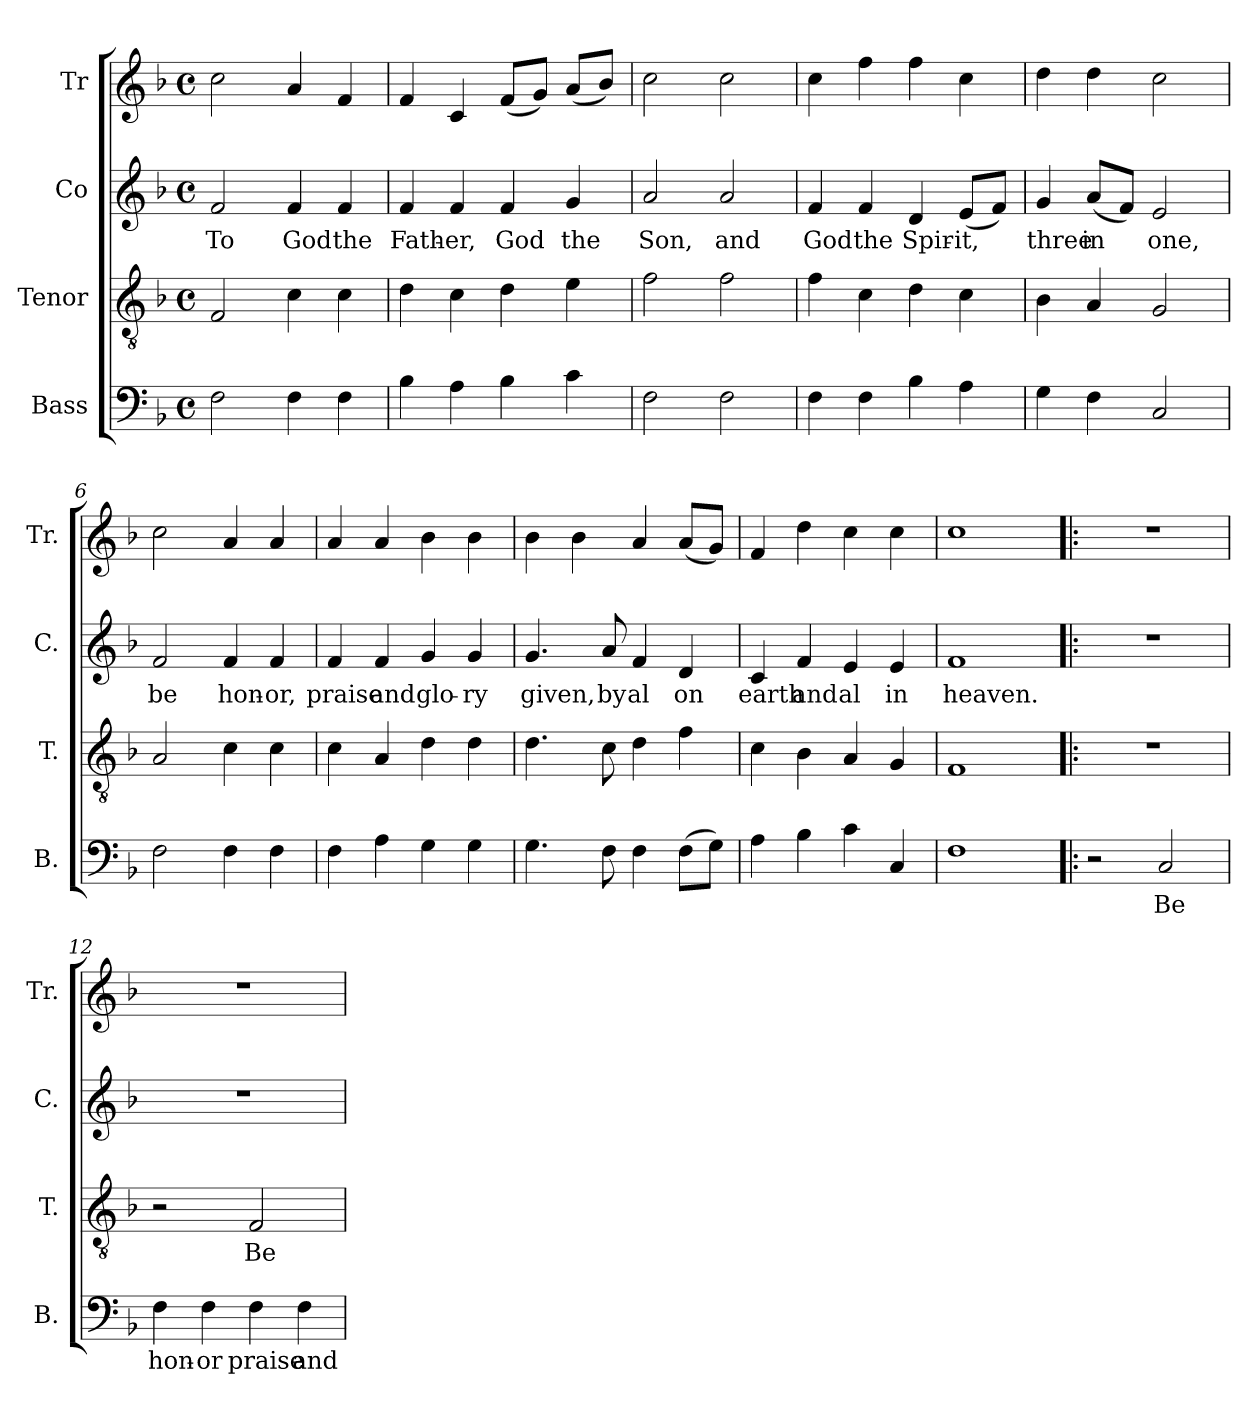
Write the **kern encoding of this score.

**kern	**text	**kern	**text	**kern	**text	**kern	**text
*part4	*part4	*part3	*part3	*part2	*part2	*part1	*part1
*staff4	*staff4	*staff3	*staff3	*staff2	*staff2	*staff1	*staff1
*I"Bass	*	*I"Tenor	*	*I"Co	*	*I"Tr	*
*I'B.	*	*I'T.	*	*I'C.	*	*I'Tr.	*
!!LO:PB:g=z
*stria5	*	*stria5	*	*stria5	*	*stria5	*
*clefF4	*	*clefGv2	*	*clefG2	*	*clefG2	*
*k[b-]	*	*k[b-]	*	*k[b-]	*	*k[b-]	*
*F:	*	*F:	*	*F:	*	*F:	*
*M4/4	*	*M4/4	*	*M4/4	*	*M4/4	*
*met(c)	*	*met(c)	*	*met(c)	*	*met(c)	*
=1	=1	=1	=1	=1	=1	=1	=1
!	!LO:LY:b:cj	!	!LO:LY:b:cj	!	!LO:LY:b:cj	!	!LO:LY:b:cj
2F\	.	2F/	.	2f/	To	2cc\	.
!	!LO:LY:b:cj	!	!LO:LY:b:cj	!	!LO:LY:b:cj	!	!LO:LY:b:cj
4F\	.	4c\	.	4f/	God	4a/	.
!	!LO:LY:b:cj	!	!LO:LY:b:cj	!	!LO:LY:b:cj	!	!LO:LY:b:cj
4F\	.	4c\	.	4f/	the	4f/	.
=2	=2	=2	=2	=2	=2	=2	=2
!	!LO:LY:b:cj	!	!LO:LY:b:cj	!	!LO:LY:b:cj	!	!LO:LY:b:cj
4B-\	.	4d\	.	4f/	Fath-	4f/	.
!	!LO:LY:b:cj	!	!LO:LY:b:cj	!	!LO:LY:b:cj	!	!LO:LY:b:cj
4A\	.	4c\	.	4f/	-er,	4c/	.
!	!LO:LY:b:cj	!	!LO:LY:b:cj	!	!LO:LY:b:cj	!	!LO:LY:b:cj
4B-\	.	4d\	.	4f/	God	(<8f/L	.
!	!	!	!	!	!	!	!LO:LY:b:cj
.	.	.	.	.	.	8g/J)	.
!	!LO:LY:b:cj	!	!LO:LY:b:cj	!	!LO:LY:b:cj	!	!LO:LY:b:cj
4c\	.	4e\	.	4g/	the	(<8a/L	.
!	!	!	!	!	!	!	!LO:LY:b:cj
.	.	.	.	.	.	8b-/J)	.
=3	=3	=3	=3	=3	=3	=3	=3
!	!LO:LY:b:cj	!	!LO:LY:b:cj	!	!LO:LY:b:cj	!	!LO:LY:b:cj
2F\	.	2f\	.	2a/	Son,	2cc\	.
!	!LO:LY:b:cj	!	!LO:LY:b:cj	!	!LO:LY:b:cj	!	!LO:LY:b:cj
2F\	.	2f\	.	2a/	and	2cc\	.
=4	=4	=4	=4	=4	=4	=4	=4
!	!LO:LY:b:cj	!	!LO:LY:b:cj	!	!LO:LY:b:cj	!	!LO:LY:b:cj
4F\	.	4f\	.	4f/	God	4cc\	.
!	!LO:LY:b:cj	!	!LO:LY:b:cj	!	!LO:LY:b:cj	!	!LO:LY:b:cj
4F\	.	4c\	.	4f/	the	4ff\	.
!	!LO:LY:b:cj	!	!LO:LY:b:cj	!	!LO:LY:b:cj	!	!LO:LY:b:cj
4B-\	.	4d\	.	4d/	Spir-	4ff\	.
!	!LO:LY:b:cj	!	!LO:LY:b:cj	!	!LO:LY:b:cj	!	!LO:LY:b:cj
4A\	.	4c\	.	(<8e/L	-it,	4cc\	.
!	!	!	!	!	!LO:LY:b:cj	!	!
.	.	.	.	8f/J)	.	.	.
=5	=5	=5	=5	=5	=5	=5	=5
!	!LO:LY:b:cj	!	!LO:LY:b:cj	!	!LO:LY:b:cj	!	!LO:LY:b:cj
4G\	.	4B-\	.	4g/	three	4dd\	.
!	!LO:LY:b:cj	!	!LO:LY:b:cj	!	!LO:LY:b:cj	!	!LO:LY:b:cj
4F\	.	4A/	.	(<8a/L	in	4dd\	.
!	!	!	!	!	!LO:LY:b:cj	!	!
.	.	.	.	8f/J)	.	.	.
!	!LO:LY:b:cj	!	!LO:LY:b:cj	!	!LO:LY:b:cj	!	!LO:LY:b:cj
2C/	.	2G/	.	2e/	one,	2cc\	.
=6	=6	=6	=6	=6	=6	=6	=6
!	!LO:LY:b:cj	!	!LO:LY:b:cj	!	!LO:LY:b:cj	!	!LO:LY:b:cj
2F\	.	2A/	.	2f/	be	2cc\	.
!	!LO:LY:b:cj	!	!LO:LY:b:cj	!	!LO:LY:b:cj	!	!LO:LY:b:cj
4F\	.	4c\	.	4f/	hon-	4a/	.
!	!LO:LY:b:cj	!	!LO:LY:b:cj	!	!LO:LY:b:cj	!	!LO:LY:b:cj
4F\	.	4c\	.	4f/	-or,	4a/	.
=7	=7	=7	=7	=7	=7	=7	=7
!	!LO:LY:b:cj	!	!LO:LY:b:cj	!	!LO:LY:b:cj	!	!LO:LY:b:cj
4F\	.	4c\	.	4f/	praise	4a/	.
!	!LO:LY:b:cj	!	!LO:LY:b:cj	!	!LO:LY:b:cj	!	!LO:LY:b:cj
4A\	.	4A/	.	4f/	and	4a/	.
!	!LO:LY:b:cj	!	!LO:LY:b:cj	!	!LO:LY:b:cj	!	!LO:LY:b:cj
4G\	.	4d\	.	4g/	glo-	4b-\	.
!	!LO:LY:b:cj	!	!LO:LY:b:cj	!	!LO:LY:b:cj	!	!LO:LY:b:cj
4G\	.	4d\	.	4g/	-ry	4b-\	.
!!LO:LB:g=z
=8	=8	=8	=8	=8	=8	=8	=8
!	!LO:LY:b:cj	!	!LO:LY:b:cj	!	!LO:LY:b:cj	!	!LO:LY:b:cj
4.G\	.	4.d\	.	4.g/	given,	4b-\	.
!	!	!	!	!	!	!	!LO:LY:b:cj
.	.	.	.	.	.	4b-\	.
!	!LO:LY:b:cj	!	!LO:LY:b:cj	!	!LO:LY:b:cj	!	!
8F\	.	8c\	.	8a/	by	.	.
!	!LO:LY:b:cj	!	!LO:LY:b:cj	!	!LO:LY:b:cj	!	!LO:LY:b:cj
4F\	.	4d\	.	4f/	al	4a/	.
!	!LO:LY:b:cj	!	!LO:LY:b:cj	!	!LO:LY:b:cj	!	!LO:LY:b:cj
(>8F\L	.	4f\	.	4d/	on	(<8a/L	.
!	!LO:LY:b:cj	!	!	!	!	!	!LO:LY:b:cj
8G\J)	.	.	.	.	.	8g/J)	.
=9	=9	=9	=9	=9	=9	=9	=9
!	!LO:LY:b:cj	!	!LO:LY:b:cj	!	!LO:LY:b:cj	!	!LO:LY:b:cj
4A\	.	4c\	.	4c/	earth	4f/	.
!	!LO:LY:b:cj	!	!LO:LY:b:cj	!	!LO:LY:b:cj	!	!LO:LY:b:cj
4B-\	.	4B-\	.	4f/	and	4dd\	.
!	!LO:LY:b:cj	!	!LO:LY:b:cj	!	!LO:LY:b:cj	!	!LO:LY:b:cj
4c\	.	4A/	.	4e/	al	4cc\	.
!	!LO:LY:b:cj	!	!LO:LY:b:cj	!	!LO:LY:b:cj	!	!LO:LY:b:cj
4C/	.	4G/	.	4e/	in	4cc\	.
=10	=10	=10	=10	=10	=10	=10	=10
!	!LO:LY:b:cj	!	!LO:LY:b:cj	!	!LO:LY:b:cj	!	!LO:LY:b:cj
1F	.	1F	.	1f	heaven.	1cc	.
=11!|:	=11!|:	=11!|:	=11!|:	=11!|:	=11!|:	=11!|:	=11!|:
2r	.	1r	.	1r	.	1r	.
!	!LO:LY:b:cj	!	!	!	!	!	!
2C/	Be	.	.	.	.	.	.
=12	=12	=12	=12	=12	=12	=12	=12
!	!LO:LY:b:cj	!	!	!	!	!	!
4F\	hon-	2r	.	1r	.	1r	.
!	!LO:LY:b:cj	!	!	!	!	!	!
4F\	-or	.	.	.	.	.	.
!	!LO:LY:b:cj	!	!LO:LY:b:cj	!	!	!	!
4F\	praise	2F/	Be	.	.	.	.
!	!LO:LY:b:cj	!	!	!	!	!	!
4F\	and	.	.	.	.	.	.
=	=	=	=	=	=	=	=
*-	*-	*-	*-	*-	*-	*-	*-
